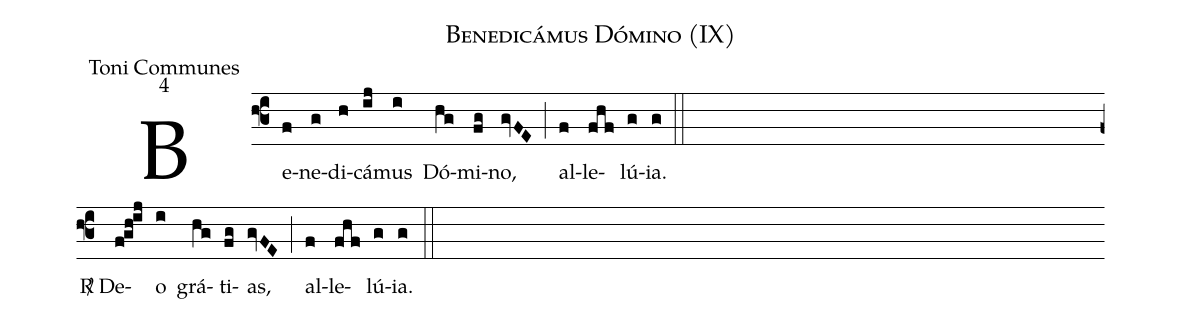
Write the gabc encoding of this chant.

name: Benedicámus Dómino (IX);
office-part: Toni Communes;
mode: 4;
%%
(f3) Be(f)ne(g)di(h)cá(ij)mus(i) Dó(hg)mi(fg)no,(gvFE) (;) al(f)le(fhf)lú(g)ia.(g) (::Z)
<sp>R/</sp> De(fgh!ij)o(i) grá(hg)ti(fg)as,(gvFE) (;) al(f)le(fhf)lú(g)ia.(g) (::)
